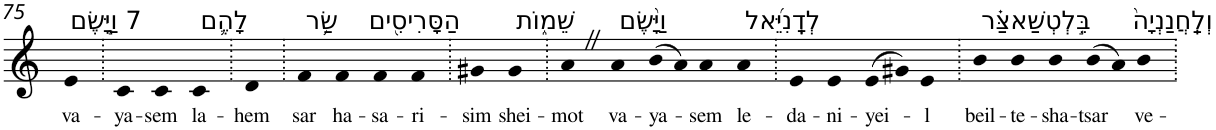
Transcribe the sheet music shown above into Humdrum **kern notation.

**kern	**text
*part1	*part1
*staff1	*staff1
*I"Piano	*
*I'Pno	*
!!LO:PB:g=z
*clefG2	*
*k[]	*
=75	=75
!LO:TX:a:t=7 וַיָּ֧שֶׂם	!
!	!LO:LY:b
4e	va-
=76.	=76.
!	!LO:LY:b
4c	-ya-
!	!LO:LY:b
4c	-sem
!LO:TX:a:t=לָהֶ֛ם	!
!	!LO:LY:b
4c	la-
=77.	=77.
!	!LO:LY:b
4d	-hem
=78.	=78.
!LO:TX:a:t=שַׂ֥ר	!
!	!LO:LY:b
4f	sar
!LO:TX:a:t=הַסָּרִיסִ֖ים	!
!	!LO:LY:b
4f	ha-
!	!LO:LY:b
4f	-sa-
!	!LO:LY:b
4f	-ri-
=79.	=79.
!	!LO:LY:b
4g#X	-sim
!LO:TX:a:t=שֵׁמ֑וֹת	!
!	!LO:LY:b
4g#	shei-
=80.	=80.
!	!LO:LY:b
4aZ	-mot
!LO:TX:a:t=וַיָּ֨שֶׂם	!
!	!LO:LY:b
4a	va-
!	!LO:LY:b
(>8b	-ya-
8a)	.
!	!LO:LY:b
4a	-sem
!LO:TX:a:t=לְדָֽנִיֵּ֜אל	!
!	!LO:LY:b
4a	le-
=81.	=81.
!	!LO:LY:b
4e	-da-
!	!LO:LY:b
4e	-ni-
!	!LO:LY:b
(>8e	-yei-
8g#X)	.
!	!LO:LY:b
4e	-l
=82.	=82.
!LO:TX:a:t=בֵּ֣לְטְשַׁאצַּ֗ר	!
!	!LO:LY:b
4b	beil-
!	!LO:LY:b
4b	-te-
!	!LO:LY:b
4b	-sha-
!	!LO:LY:b
(>8b	-tsar
8a)	.
!LO:TX:a:t=וְלַֽחֲנַנְיָה֙	!
!	!LO:LY:b
4b	ve-
=.	=.
*-	*-
